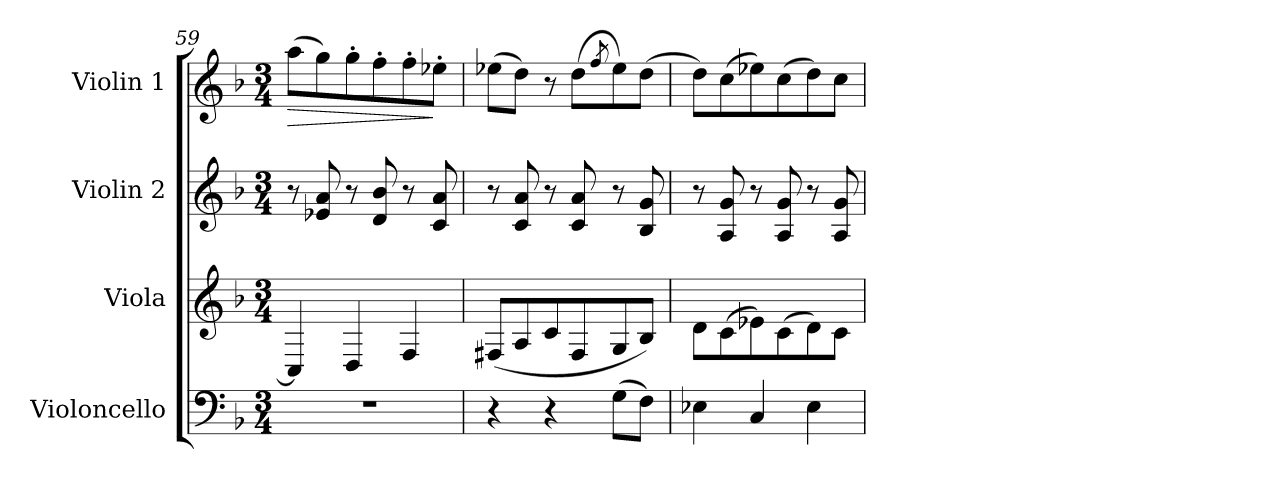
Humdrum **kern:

**kern	**kern	**kern	**kern	**dynam
*part4	*part3	*part2	*part1	*part1
*staff4	*staff3	*staff2	*staff1	*staff1
*I"Violoncello	*I"Viola	*I"Violin 2	*I"Violin 1	*
*I'Vc	*I'Vla	*I'Vln	*I'Vln	*
*clefF4	*clefG2	*clefG2	*clefG2	*
*k[b-]	*k[b-]	*k[b-]	*k[b-]	*
*M3/4	*M3/4	*M3/4	*M3/4	*
=59	=59	=59	=59	=59
!	!	!	!	!LO:HP:b
2.r	4C/]	8r	(8aa\L	>
.	.	8e-X/ 8a/	8gg\)	.
.	4D/	8r	8gg'\	.
.	.	8d/ 8b-/	8ff'\	.
.	4F/	8r	8ff'\	.
.	.	8c/ 8a/	8ee-X'\J	]
=60	=60	=60	=60	=60
4r	(8F#X/L	8r	(8ee-X\L	.
.	8A/	8c/ 8a/	8dd\J)	.
4r	8c/	8r	8r	.
.	8F#/	8c/ 8a/	(8dd\L	.
.	.	.	8qff/	.
(8G\L	8G/	8r	8ee-\)	.
8F\J)	8B-/J)	8B-/ 8g/	(8dd\J	.
!!LO:LB:g=z
=61	=61	=61	=61	=61
4E-X\	8d\L	8r	8dd\L)	.
.	(8c\	8A/ 8g/	(8cc\	.
4C/	8e-X\)	8r	8ee-X\)	.
.	(8c\	8A/ 8g/	(8cc\	.
4E-\	8d\)	8r	8dd\)	.
.	8c\J	8A/ 8g/	8cc\J	.
=	=	=	=	=
*-	*-	*-	*-	*-
